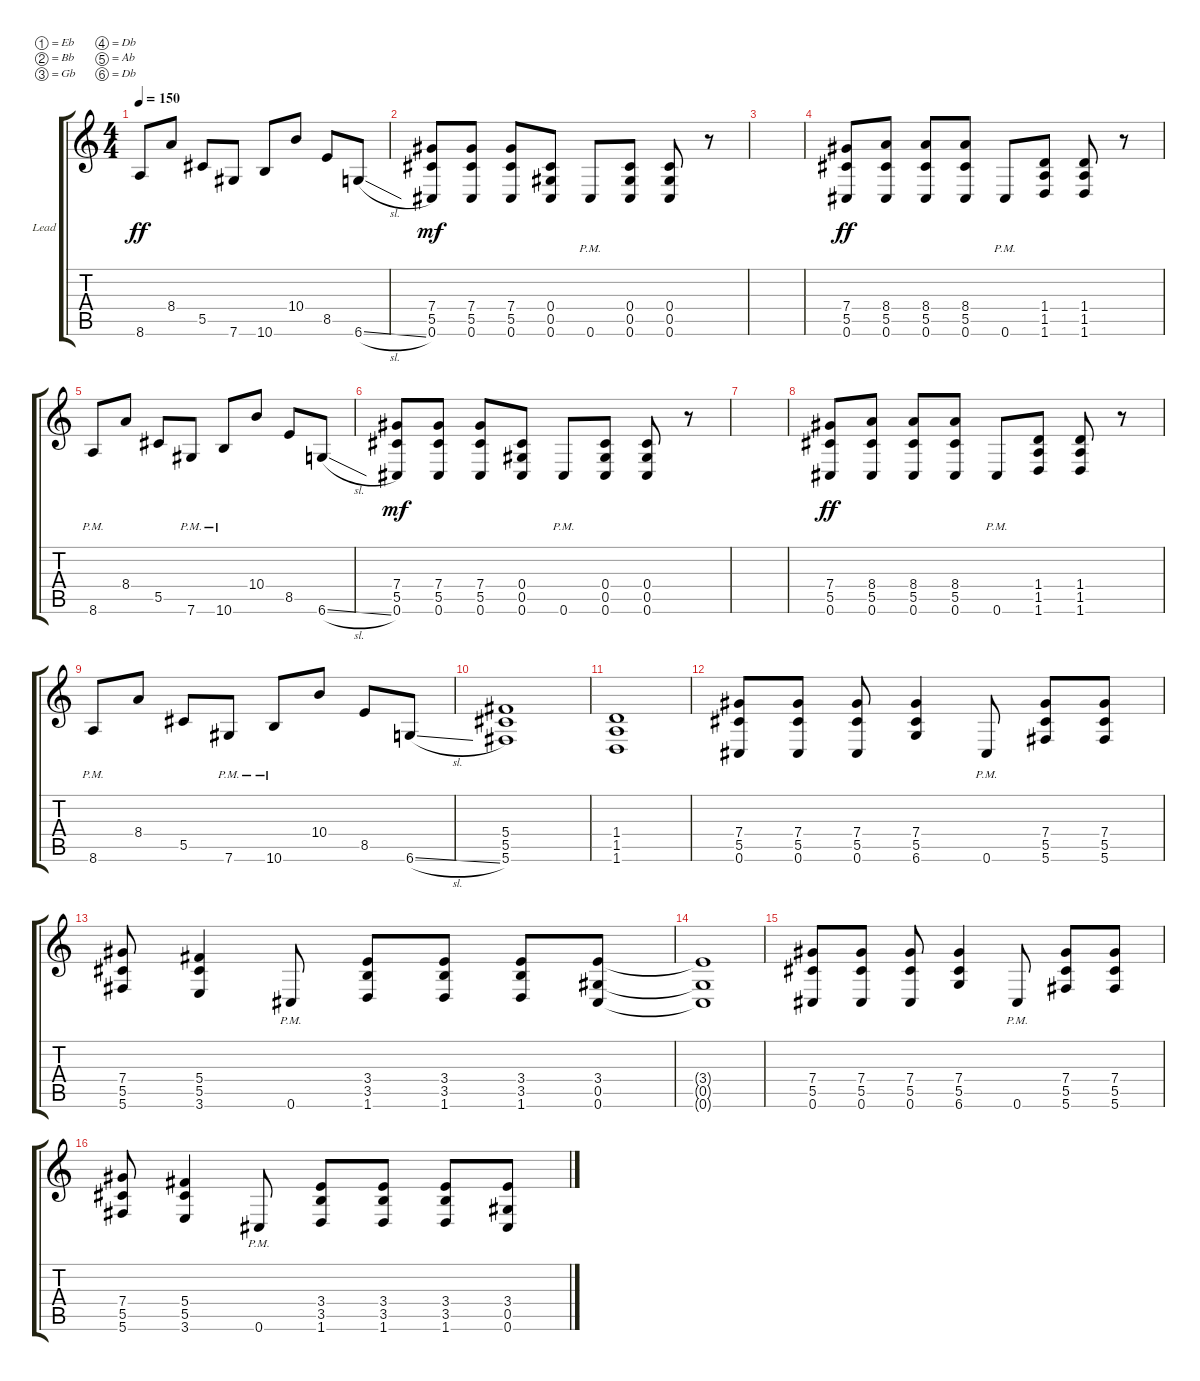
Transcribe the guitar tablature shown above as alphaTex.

\bracketExtendMode groupsimilarinstruments
\firstSystemTrackNameOrientation horizontal
\otherSystemsTrackNameOrientation horizontal
\track ("Adam" "Lead") {instrument distortionguitar}
\staff {score tabs}
\tuning (Eb4 Bb3 Gb3 Db3 Ab2 Db2)
\ts (4 4)
\tempo 150
\clef g2
\ks c
8.6.8{dy ff} 8.4.8 5.5.8 7.6.8 10.6.8 10.4.8 8.5.8 6.6{sl}.8 |
(7.4 5.5 0.6).8{dy mf} (7.4 5.5 0.6).8 (7.4 5.5 0.6).8 (0.6 0.5 0.4).8 0.6{pm}.8 (0.6 0.5 0.4).8 (0.6 0.5 0.4).8 r.8 |
|
(5.5 7.4 0.6).8{dy ff} (5.5 8.4 0.6).8 (5.5 8.4 0.6).8 (5.5 8.4 0.6).8 0.6{pm}.8 (1.6 1.5 1.4).8 (1.4 1.5 1.6).8 r.8 |
8.6{pm}.8 8.4.8 5.5.8 7.6{pm}.8 10.6{pm}.8 10.4.8 8.5.8 6.6{sl}.8 |
(7.4 5.5 0.6).8{dy mf} (7.4 5.5 0.6).8 (7.4 5.5 0.6).8 (0.6 0.5 0.4).8 0.6{pm}.8 (0.6 0.5 0.4).8 (0.6 0.5 0.4).8 r.8 |
|
(5.5 7.4 0.6).8{dy ff} (5.5 8.4 0.6).8 (5.5 8.4 0.6).8 (5.5 8.4 0.6).8 0.6{pm}.8 (1.6 1.5 1.4).8 (1.4 1.5 1.6).8 r.8 |
8.6{pm}.8 8.4.8 5.5.8 7.6{pm}.8 10.6{pm}.8 10.4.8 8.5.8 6.6{sl}.8 |
(5.6 5.5 5.4).1 |
(1.4 1.5 1.6).1 |
(5.5 7.4 0.6).8 (0.6 7.4 5.5).8 (0.6 7.4 5.5).8 (7.4 5.5 6.6).4 0.6{pm}.8 (7.4 5.5 5.6).8 (7.4 5.5 5.6).8 |
(7.4 5.5 5.6).8 (5.4 5.5 3.6).4 0.6{pm}.8 (3.4 3.5 1.6).8 (3.4 3.5 1.6).8 (3.4 3.5 1.6).8 (0.6 0.5 3.4).8 |
(0.6{t} 0.5{t} 3.4{t}).1 |
(5.5 7.4 0.6).8 (0.6 7.4 5.5).8 (0.6 7.4 5.5).8 (7.4 5.5 6.6).4 0.6{pm}.8 (7.4 5.5 5.6).8 (7.4 5.5 5.6).8 |
(7.4 5.5 5.6).8 (5.4 5.5 3.6).4 0.6{pm}.8 (3.4 3.5 1.6).8 (3.4 3.5 1.6).8 (3.4 3.5 1.6).8 (0.6 0.5 3.4).8
